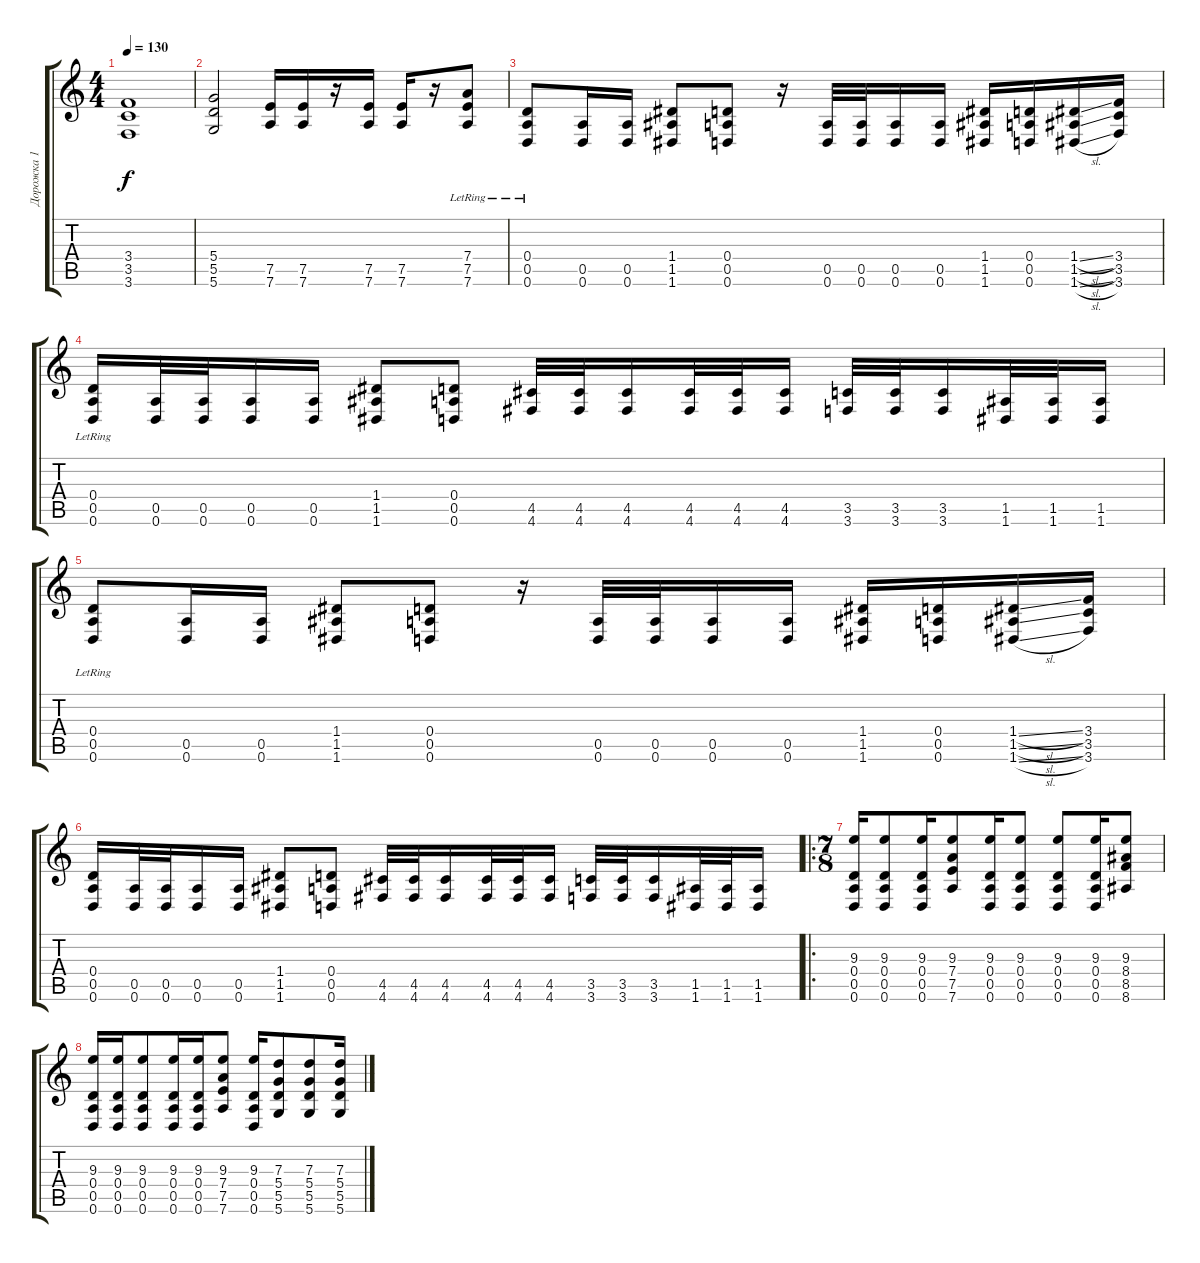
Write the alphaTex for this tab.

\track ("Дорожка 1" "Дорожка 1") {instrument distortionguitar}
\staff {score tabs}
\tuning (E4 B3 G3 D3 A2 D2) {hide}
\ts (4 4)
\tempo 130
\clef g2
\ks c
(3.4 3.5 3.6).1{dy f} |
(5.4 5.5 5.6).2 (7.5 7.6).16 (7.5 7.6).16 r.16 (7.5 7.6).16 (7.5 7.6).16 r.16 (7.4{lr} 7.5{lr} 7.6{lr}).8 |
(0.4{lr} 0.5 0.6).8 (0.5 0.6).16 (0.5 0.6).16 (1.4 1.5 1.6).8 (0.4 0.5 0.6).8 r.16 (0.5 0.6).32 (0.5 0.6).32 (0.5 0.6).16 (0.5 0.6).16 (1.4 1.5 1.6).16 (0.4 0.5 0.6).16 (1.4{sl} 1.5{sl} 1.6{sl}).16 (3.4 3.5 3.6).16 |
(0.4{lr} 0.5 0.6).16 (0.5 0.6).32 (0.5 0.6).32 (0.5 0.6).16 (0.5 0.6).16 (1.4 1.5 1.6).8 (0.4 0.5 0.6).8 (4.5 4.6).32 (4.5 4.6).32 (4.5 4.6).16 (4.5 4.6).32 (4.5 4.6).32 (4.5 4.6).16 (3.5 3.6).32 (3.5 3.6).32 (3.5 3.6).16 (1.5 1.6).32 (1.5 1.6).32 (1.5 1.6).16 |
(0.4{lr} 0.5 0.6).8 (0.5 0.6).16 (0.5 0.6).16 (1.4 1.5 1.6).8 (0.4 0.5 0.6).8 r.16 (0.5 0.6).32 (0.5 0.6).32 (0.5 0.6).16 (0.5 0.6).16 (1.4 1.5 1.6).16 (0.4 0.5 0.6).16 (1.4{sl} 1.5{sl} 1.6{sl}).16 (3.4 3.5 3.6).16 |
(0.4 0.5 0.6).16 (0.5 0.6).32 (0.5 0.6).32 (0.5 0.6).16 (0.5 0.6).16 (1.4 1.5 1.6).8 (0.4 0.5 0.6).8 (4.5 4.6).32 (4.5 4.6).32 (4.5 4.6).16 (4.5 4.6).32 (4.5 4.6).32 (4.5 4.6).16 (3.5 3.6).32 (3.5 3.6).32 (3.5 3.6).16 (1.5 1.6).32 (1.5 1.6).32 (1.5 1.6).16 |
\ro
\ts (7 8)
(9.3 0.4 0.5 0.6).16 (9.3 0.4 0.5 0.6).8 (9.3 0.4 0.5 0.6).16 (9.3 7.4 7.5 7.6).8 (9.3 0.4 0.5 0.6).16 (9.3 0.4 0.5 0.6).8 (9.3 0.4 0.5 0.6).8 (9.3 0.4 0.5 0.6).16 (9.3 8.4 8.5 8.6).8 |
(9.3 0.4 0.5 0.6).16 (9.3 0.4 0.5 0.6).16 (9.3 0.4 0.5 0.6).8 (9.3 0.4 0.5 0.6).16 (9.3 0.4 0.5 0.6).16 (9.3 7.4 7.5 7.6).8 (9.3 0.4 0.5 0.6).16 (7.3 5.4 5.5 5.6).8 (7.3 5.4 5.5 5.6).8 (7.3 5.4 5.5 5.6).16
